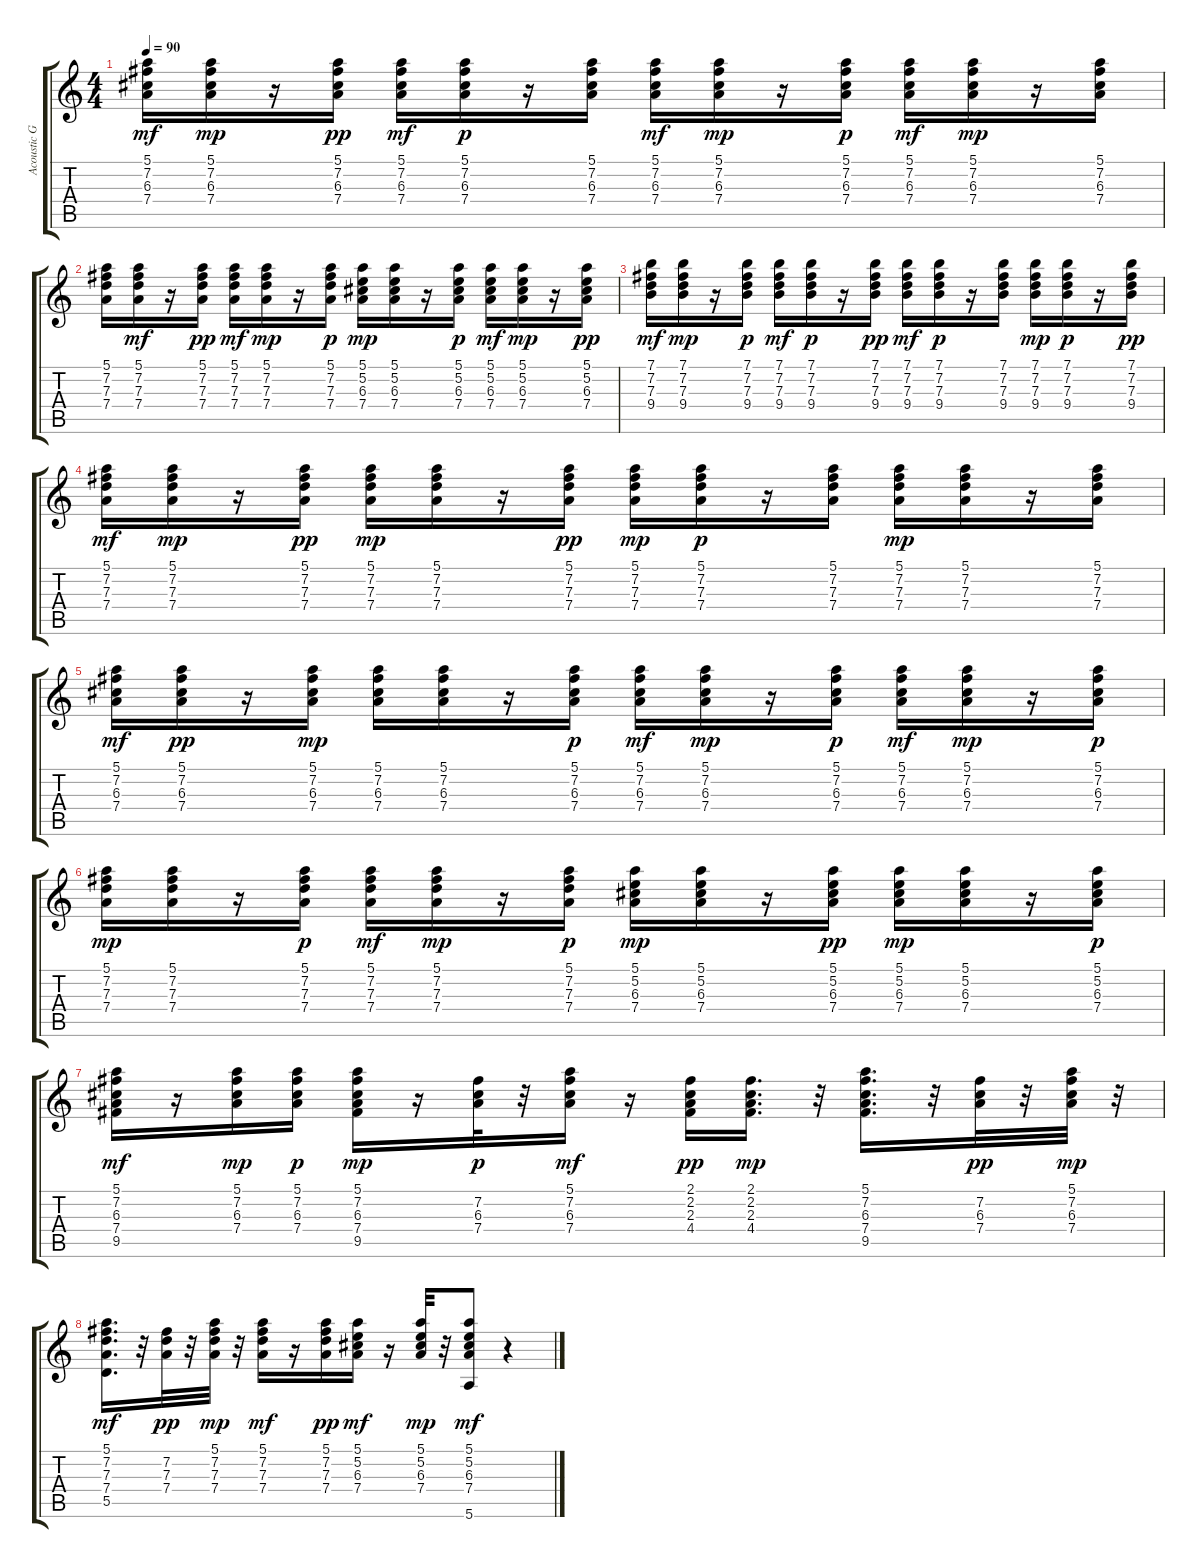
\track ("Acoustic Guitar 2" "Acoustic G") {instrument acousticguitarsteel}
\staff {score tabs}
\tuning (E4 B3 G3 D3 A2 E2) {hide}
\ts (4 4)
\tempo 90
\clef g2
\ks c
(5.1 7.2 6.3 7.4).16{dy mf} (5.1 7.2 6.3 7.4).16{dy mp} r.16 (5.1 7.2 6.3 7.4).16{dy pp} (5.1 7.2 6.3 7.4).16{dy mf} (5.1 7.2 6.3 7.4).16{dy p} r.16 (5.1 7.2 6.3 7.4).16 (5.1 7.2 6.3 7.4).16{dy mf} (5.1 7.2 6.3 7.4).16{dy mp} r.16 (5.1 7.2 6.3 7.4).16{dy p} (5.1 7.2 6.3 7.4).16{dy mf} (5.1 7.2 6.3 7.4).16{dy mp} r.16 (5.1 7.2 6.3 7.4).16 |
(5.1 7.2 7.3 7.4).16 (5.1 7.2 7.3 7.4).16{dy mf} r.16 (5.1 7.2 7.3 7.4).16{dy pp} (5.1 7.2 7.3 7.4).16{dy mf} (5.1 7.2 7.3 7.4).16{dy mp} r.16 (5.1 7.2 7.3 7.4).16{dy p} (5.1 5.2 6.3 7.4).16{dy mp} (5.1 5.2 6.3 7.4).16 r.16 (5.1 5.2 6.3 7.4).16{dy p} (5.1 5.2 6.3 7.4).16{dy mf} (5.1 5.2 6.3 7.4).16{dy mp} r.16 (5.1 5.2 6.3 7.4).16{dy pp} |
(7.1 7.2 7.3 9.4).16{dy mf} (7.1 7.2 7.3 9.4).16{dy mp} r.16 (7.1 7.2 7.3 9.4).16{dy p} (7.1 7.2 7.3 9.4).16{dy mf} (7.1 7.2 7.3 9.4).16{dy p} r.16 (7.1 7.2 7.3 9.4).16{dy pp} (7.1 7.2 7.3 9.4).16{dy mf} (7.1 7.2 7.3 9.4).16{dy p} r.16 (7.1 7.2 7.3 9.4).16 (7.1 7.2 7.3 9.4).16{dy mp} (7.1 7.2 7.3 9.4).16{dy p} r.16 (7.1 7.2 7.3 9.4).16{dy pp} |
(5.1 7.2 7.3 7.4).16{dy mf} (5.1 7.2 7.3 7.4).16{dy mp} r.16 (5.1 7.2 7.3 7.4).16{dy pp} (5.1 7.2 7.3 7.4).16{dy mp} (5.1 7.2 7.3 7.4).16 r.16 (5.1 7.2 7.3 7.4).16{dy pp} (5.1 7.2 7.3 7.4).16{dy mp} (5.1 7.2 7.3 7.4).16{dy p} r.16 (5.1 7.2 7.3 7.4).16 (5.1 7.2 7.3 7.4).16{dy mp} (5.1 7.2 7.3 7.4).16 r.16 (5.1 7.2 7.3 7.4).16 |
(5.1 7.2 6.3 7.4).16{dy mf} (5.1 7.2 6.3 7.4).16{dy pp} r.16 (5.1 7.2 6.3 7.4).16{dy mp} (5.1 7.2 6.3 7.4).16 (5.1 7.2 6.3 7.4).16 r.16 (5.1 7.2 6.3 7.4).16{dy p} (5.1 7.2 6.3 7.4).16{dy mf} (5.1 7.2 6.3 7.4).16{dy mp} r.16 (5.1 7.2 6.3 7.4).16{dy p} (5.1 7.2 6.3 7.4).16{dy mf} (5.1 7.2 6.3 7.4).16{dy mp} r.16 (5.1 7.2 6.3 7.4).16{dy p} |
(5.1 7.2 7.3 7.4).16{dy mp} (5.1 7.2 7.3 7.4).16 r.16 (5.1 7.2 7.3 7.4).16{dy p} (5.1 7.2 7.3 7.4).16{dy mf} (5.1 7.2 7.3 7.4).16{dy mp} r.16 (5.1 7.2 7.3 7.4).16{dy p} (5.1 5.2 6.3 7.4).16{dy mp} (5.1 5.2 6.3 7.4).16 r.16 (5.1 5.2 6.3 7.4).16{dy pp} (5.1 5.2 6.3 7.4).16{dy mp} (5.1 5.2 6.3 7.4).16 r.16 (5.1 5.2 6.3 7.4).16{dy p} |
(5.1 7.2 6.3 7.4 9.5).16{dy mf} r.16 (5.1 7.2 6.3 7.4).16{dy mp} (5.1 7.2 6.3 7.4).16{dy p} (5.1 7.2 6.3 7.4 9.5).16{dy mp} r.16 (7.2 6.3 7.4).32{dy p} r.32 (5.1 7.2 6.3 7.4).16{dy mf} r.16 (2.1 2.2 2.3 4.4).16{dy pp} (2.1 2.2 2.3 4.4).16{d dy mp} r.32 (5.1 7.2 6.3 7.4 9.5).16{d} r.32 (7.2 6.3 7.4).32{dy pp} r.32 (5.1 7.2 6.3 7.4).32{dy mp} r.32 |
(5.1 7.2 7.3 7.4 5.5).16{d dy mf} r.32 (7.2 7.3 7.4).32{dy pp} r.32 (5.1 7.2 7.3 7.4).32{dy mp} r.32 (5.1 7.2 7.3 7.4).16{dy mf} r.16 (5.1 7.2 7.3 7.4).16{dy pp} (5.1 5.2 6.3 7.4).16{dy mf} r.16 (5.1 5.2 6.3 7.4).32{dy mp} r.32 (5.1 5.2 6.3 7.4 5.6).8{dy mf} r.4
